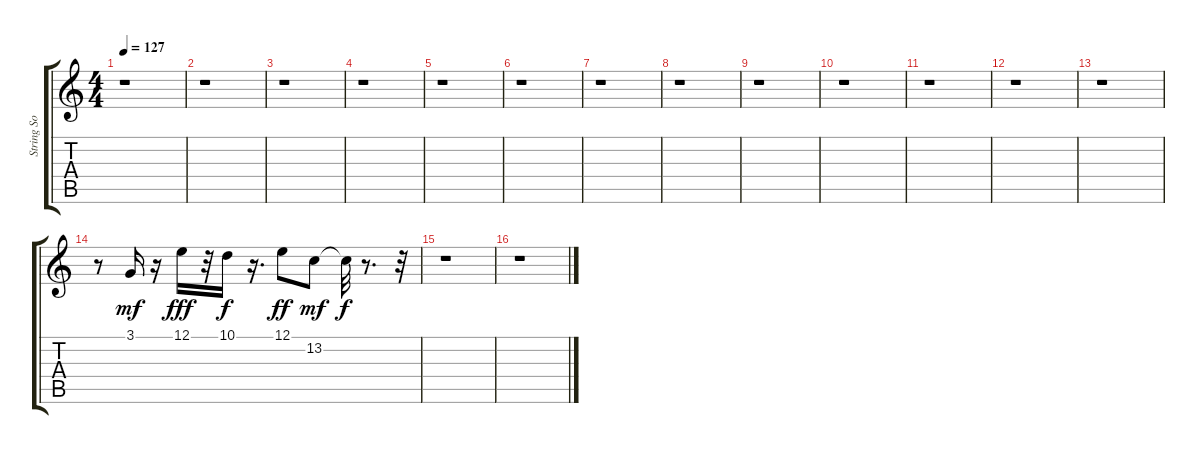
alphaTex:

\track (" String Solo Left" " String So") {instrument stringensemble1}
\staff {score tabs}
\tuning (E4 B3 G3 D3 A2 E2) {hide}
\ts (4 4)
\tempo 127
\clef g2
\ks c
r.1{dy f} |
r.1 |
r.1 |
r.1 |
r.1 |
r.1 |
r.1 |
r.1 |
r.1 |
r.1 |
r.1 |
r.1 |
r.1 |
r.8 3.1.16{dy mf} r.16 12.1.16{dy fff} r.32 10.1.16{dy f} r.16{d} 12.1.8{dy ff} 13.2.8{dy mf} 13.2{t}.32{dy f} r.8{d} r.32 |
r.1 |
r.1
